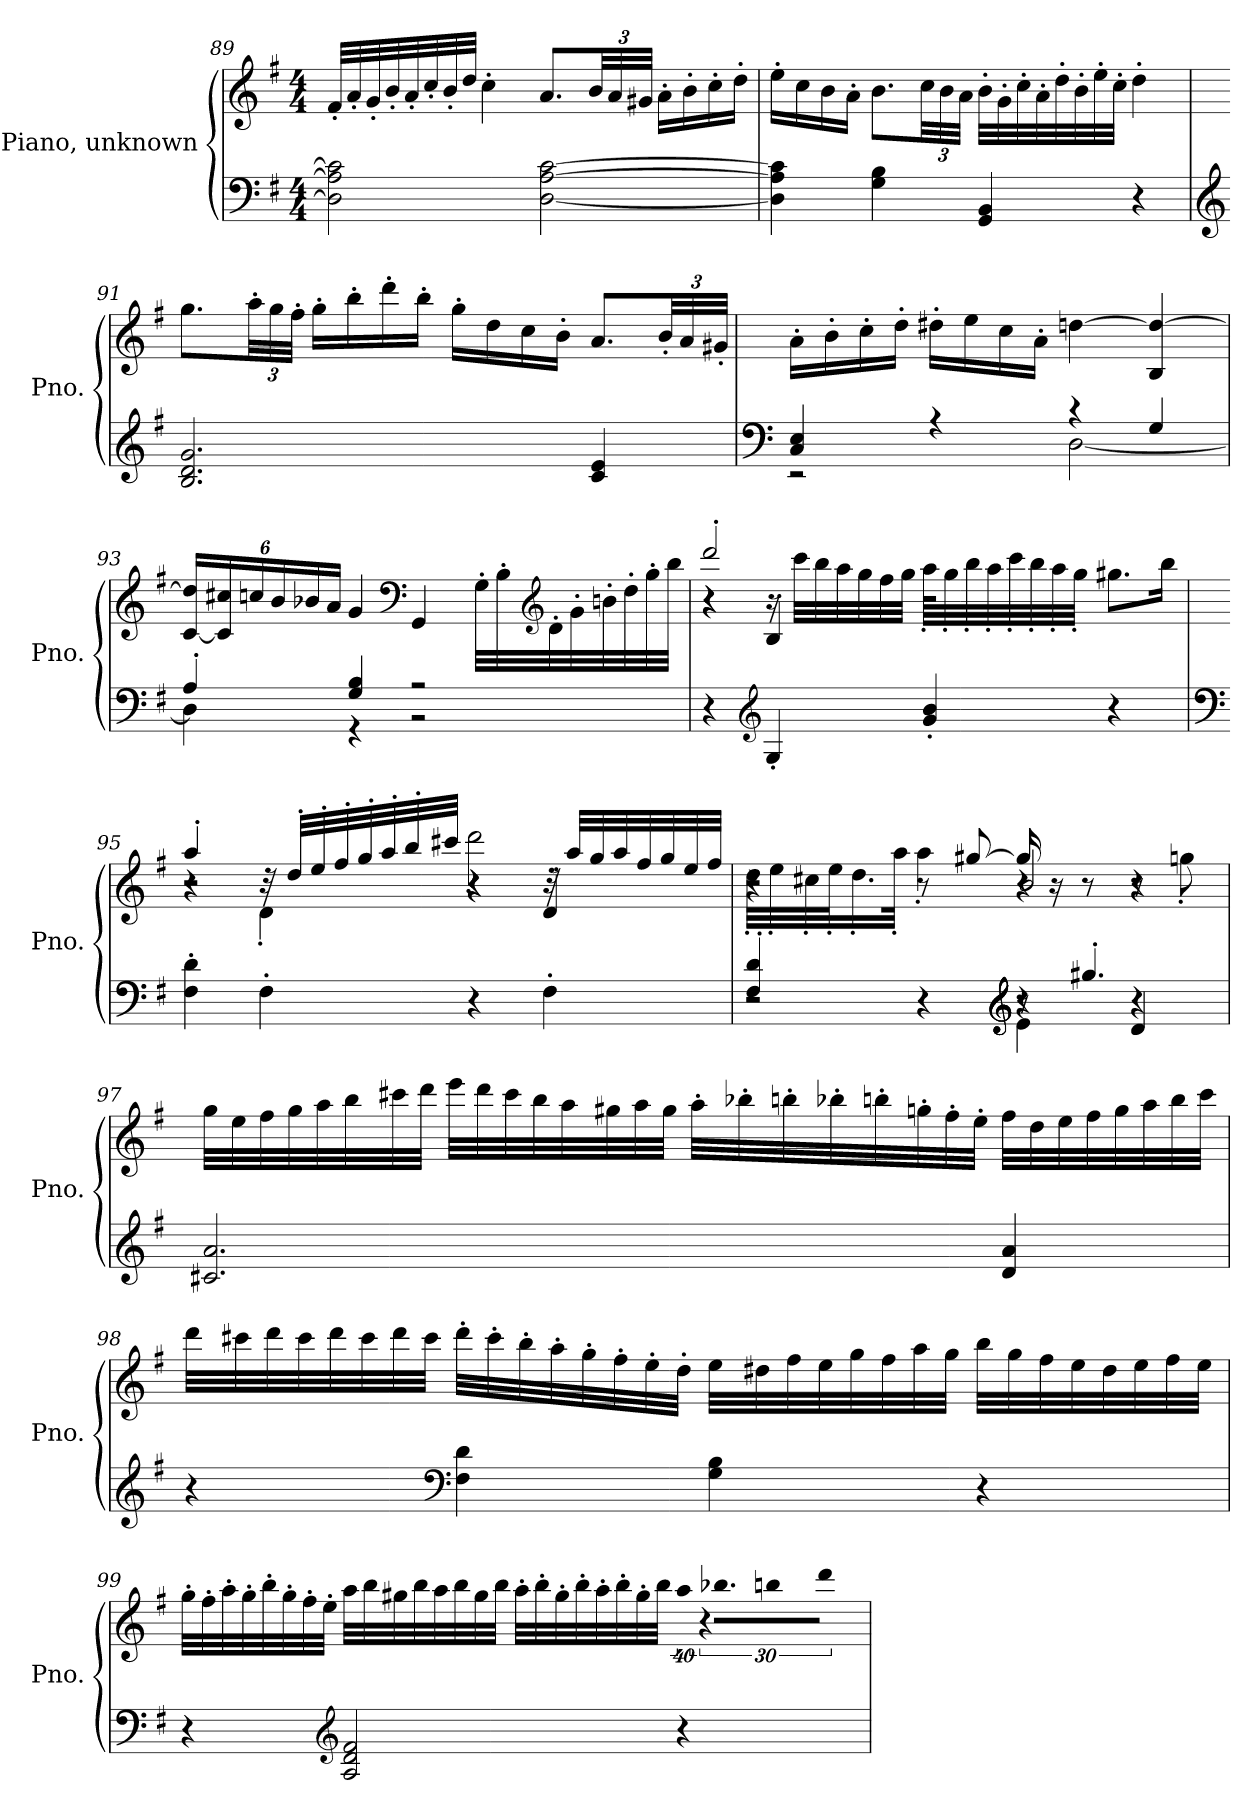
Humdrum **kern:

**kern	**kern
*part1	*part1
*staff2	*staff1
*I"Piano, unknown	*
*I'Pno.	*
*clefF4	*clefG2
*k[f#]	*k[f#]
*M4/4	*M4/4
=89	=89
2D\] 2A\] 2c\]	32f#'/LLL
.	32a'/
.	32g'/
.	32b'/
.	32a'/
.	32cc'/
.	32b'/
.	32dd/JJJ
.	4cc'\
[2D\ [2A\ [2c\	8.a/L
*	*Xbrackettup
.	48b/LL
.	48a/
.	48g#X/JJJ
.	16a'\LL
.	16b'\
.	16cc'\
.	16dd'\JJ
!!LO:LB:g=z
=90	=90
4D\] 4A\] 4c\]	16ee'\LL
.	16cc\
.	16b\
.	16a'\JJ
4G\ 4B\	8.b\L
.	48cc\LL
.	48b\
.	48a\JJJ
4GG/ 4BB/	32b'\LLL
.	32g'\
.	32cc'\
.	32a'\
.	32dd'\
.	32b'\
.	32ee'\
.	32cc'\JJJ
4r	4dd'\
=91	=91
*clefG2	*
2.B/ 2.d/ 2.g/	8.gg\L
.	48aa'\LL
.	48gg\
.	48ff#'\JJJ
.	16gg'\LL
.	16bb'\
.	16ddd'\
.	16bb'\JJ
.	16gg'\LL
.	16dd\
.	16cc\
.	16b'\JJ
4c/ 4e/	8.a/L
.	48b'/LL
.	48a/
.	48g#X'/JJJ
!!LO:LB:g=z
=92	=92
*clefF4	*
*^	*
4C/ 4E/	2r	16a'\LL
.	.	16b'\
.	.	16cc'\
.	.	16dd'\JJ
4r	.	16dd#X'\LL
.	.	16ee\
.	.	16cc\
.	.	16a'\JJ
4r	[2D\	[4ddn\
4G/	.	4B/ 4dd/_
=93	=93	=93
4A'/	4D\]	[24c/ 24dd/]LL
.	.	24c/] 24cc#X/
.	.	24ccn/
.	.	24b/
.	.	24b-X/
.	.	24a/JJ
4G/ 4B/	4r	4g/
*	*	*clefF4
2r	2r	4GG/
.	.	32G'\LLL
.	.	32B'\
*	*	*clefG2
.	.	32d'\
.	.	32g'\
.	.	32bn'\
.	.	32dd'\
.	.	32gg'\
.	.	32bb\JJJ
*v	*v	*
!!LO:PB:g=z
=94	=94
*	*^
*	*	*^
4r	2ddd'/	4r	4r
*clefG2	*	*	*
4G'/	.	16r	4B'/
.	.	32ccc\LLL	.
.	.	32bb\	.
.	.	32aa\	.
.	.	32gg\	.
.	.	32ff#\	.
.	.	32gg\JJJ	.
4g/' 4b/'	2r	32aa'\LLL	2r
.	.	32gg'\	.
.	.	32bb'\	.
.	.	32aa'\	.
.	.	32ccc'\	.
.	.	32bb'\	.
.	.	32aa'\	.
.	.	32gg'\JJJ	.
4r	.	8.gg#X\L	.
.	.	16bb\Jk	.
=95	=95	=95	=95
*clefF4	*	*	*
4F#\' 4d\'	4aa'/	4r	2r
4F#'\	32r	4d'\	.
.	32dd'/LLL	.	.
.	32ee'/	.	.
.	32ff#'/	.	.
.	32gg'/	.	.
.	32aa'/	.	.
.	32bb'/	.	.
.	32ccc#X/JJJ	.	.
4r	4r	2ddd'\	4r
4F#'\	32r	.	4d'/
.	32aa/LLL	.	.
.	32gg/	.	.
.	32aa/	.	.
.	32ff#/	.	.
.	32gg/	.	.
.	32ee/	.	.
.	32ff#/JJJ	.	.
!!LO:LB:g=z	!!	!!
=96	=96	=96	=96
*^	*	*	*
*	*^	*	*	*
2r	2r	4F#/' 4d/'	4r	32dd'\LLL	2r
.	.	.	.	32ee'\	.
.	.	.	.	32cc#X'\	.
.	.	.	.	32ee'\J	.
.	.	.	.	16.dd'\	.
.	.	.	.	32aa'\JJk	.
.	.	4r	8r	4aa'\	.
.	.	.	[8gg#X/	.	.
*clefG2	*	*	*	*	*
8r	4e\	4r	16gg#/]	4r	2b/
.	.	.	16r	.	.
4.gg#X'/	.	.	8r	.	.
.	4r	4d/	4r	8r	.
.	.	.	.	8ggn'\	.
*v	*v	*v	*	*	*
*	*v	*v	*v
!!LO:LB:g=z
=97	=97
2.c#X/ 2.a/	32gg\LLL
.	32ee\
.	32ff#\
.	32gg\
.	32aa\
.	32bb\
.	32ccc#X\
.	32ddd\JJJ
.	32eee\LLL
.	32ddd\
.	32ccc#\
.	32bb\
.	32aa\
.	32gg#X\
.	32aa\
.	32gg#\JJJ
.	32aa'\LLL
.	32bb-X'\
.	32bbn'\
.	32bb-X'\
.	32bbn'\
.	32ggn'\
.	32ff#'\
.	32ee'\JJJ
4d/ 4a/	32ff#\LLL
.	32dd\
.	32ee\
.	32ff#\
.	32gg\
.	32aa\
.	32bb\
.	32ccc#\JJJ
!!LO:LB:g=z
=98	=98
4r	32ddd\LLL
.	32ccc#X\
.	32ddd\
.	32ccc#\
.	32ddd\
.	32ccc#\
.	32ddd\
.	32ccc#\JJJ
*clefF4	*
4F#\ 4d\	32ddd'\LLL
.	32ccc#'\
.	32bb'\
.	32aa'\
.	32gg'\
.	32ff#'\
.	32ee'\
.	32dd'\JJJ
4G\ 4B\	32ee\LLL
.	32dd#X\
.	32ff#\
.	32ee\
.	32gg\
.	32ff#\
.	32aa\
.	32gg\JJJ
4r	32bb\LLL
.	32gg\
.	32ff#\
.	32ee\
.	32dd#\
.	32ee\
.	32ff#\
.	32ee\JJJ
!!LO:LB:g=z
=99	=99
4r	32gg'\LLL
.	32ff#'\
.	32aa'\
.	32gg'\
.	32bb'\
.	32gg'\
.	32ff#'\
.	32ee'\JJJ
*clefG2	*
2A/ 2d/ 2f#/	32aa\LLL
.	32bb\
.	32gg#X\
.	32bb\
.	32aa\
.	32bb\
.	32gg#\
.	32bb\JJJ
.	32aa'\LLL
.	32bb'\
.	32gg#'\
.	32bb'\
.	32aa'\
.	32bb'\
.	32gg#'\
.	32bb\JJJ
*	*brackettup
!	!LO:N:vis=32
4r	640%23aa\
!	!LO:N:vis=64
.	960%17r
!	!LO:N:vis=32.
.	1920%103bb-X\KLL
!	!LO:N:vis=16
.	1920%137bbn\
!	!LO:N:vis=16
.	1920%137ddd\JJ
=	=
*-	*-
